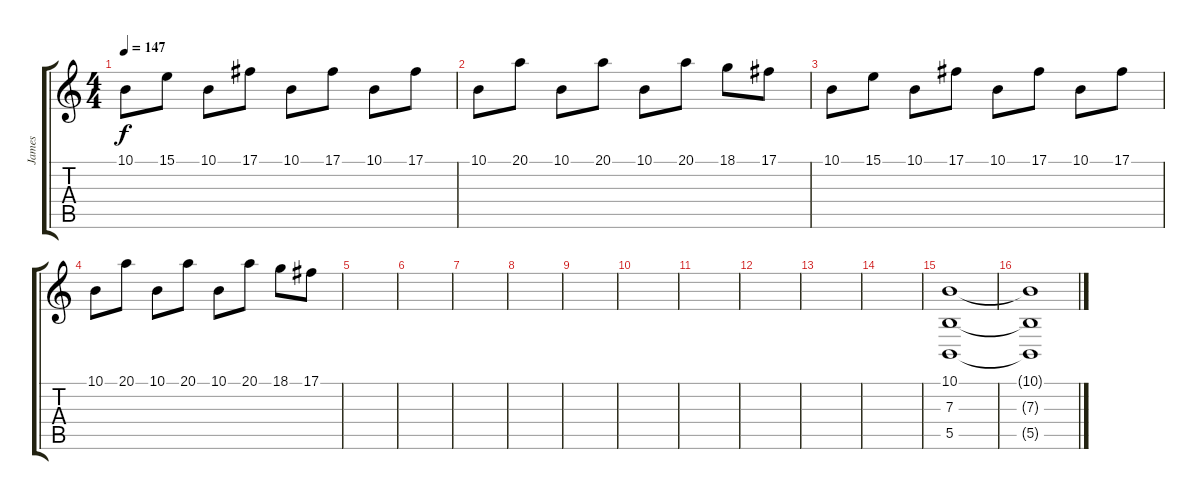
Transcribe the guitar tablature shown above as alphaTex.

\track ("James" "James") {instrument acousticgrandpiano}
\staff {score tabs}
\tuning (Db4 Ab3 E3 B2 Gb2 B1) {hide}
\ts (4 4)
\tempo 147
\clef g2
\ks c
10.1.8{dy f} 15.1.8 10.1.8 17.1.8 10.1.8 17.1.8 10.1.8 17.1.8 |
10.1.8 20.1.8 10.1.8 20.1.8 10.1.8 20.1.8 18.1.8 17.1.8 |
10.1.8 15.1.8 10.1.8 17.1.8 10.1.8 17.1.8 10.1.8 17.1.8 |
10.1.8 20.1.8 10.1.8 20.1.8 10.1.8 20.1.8 18.1.8 17.1.8 |
|
|
|
|
|
|
|
|
|
|
(10.1 7.3 5.5).1{instrument stringensemble1} |
(10.1{t} 7.3{t} 5.5{t}).1
